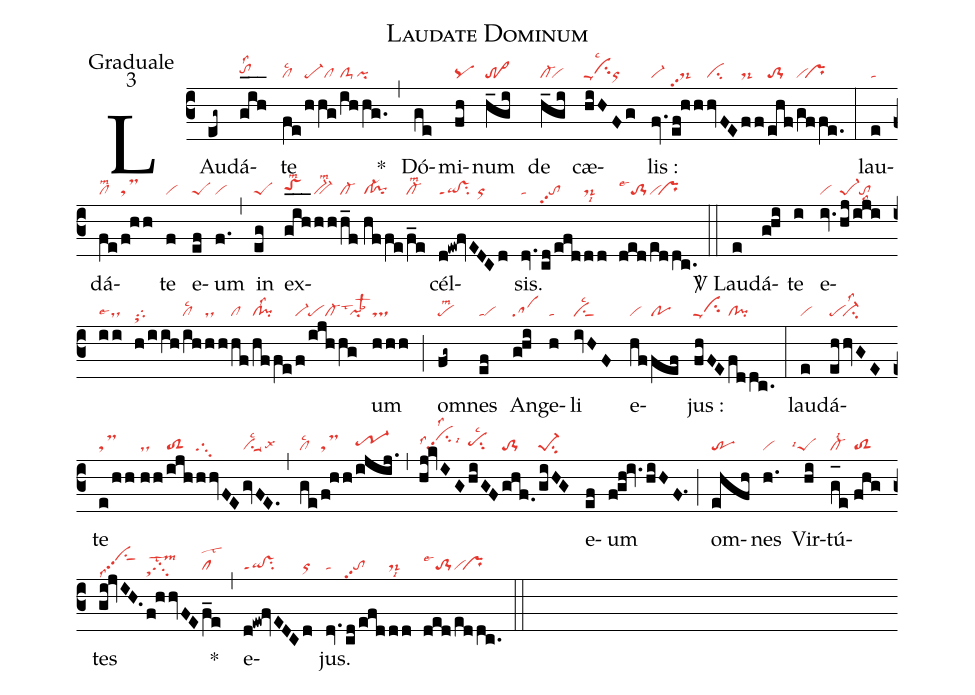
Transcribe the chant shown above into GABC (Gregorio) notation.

name:Laudate Dominum;
office-part:Graduale;
mode:3;
nabc-lines:1;
%%
(c3) LAu(eg~)dá(g_[oh:h]i_[oh:h]h_[oh:h]|tohhlss2)te(fe|cllsc2|hhg|pe-cl|ihhg.|clS-pi) <sp>*</sp>(,)
Dó(ge)mi(fh|pq)num(h_gi|tr>) de(h_gi|cl-`vi)
cæ(hiHFg|cippu1lsc2or)lis :(fv.|vi-|ef!hh|ds-pp2|hvFE|ci|ff|ds-|ehf|to-1|gffe.|vi`pr) (:)
lau(e|ta)dá(fe|cllsm2|f!hh|tsM)te(f|vi) e(ef|peS)um(f.|vi) (,)
in(eg|peS)
ex(g_[oh:h]i_[oh:h]h_[oh:h]|toShhlsm2|hh|bv-lsm2|h_f//|cl-|hffe|cl-!pi|f_e|cl-lsm2)cél(d!ew!fvEDCd|qi!vsppt1su2//or)sis.(dv.|ta|cd/efd|topp2|dd |ds-lsi8|ded|to-1lse1|eddc.|vi`pr) (::)
<sp>V/</sp> Lau(e)dá(g!hi)te(i)
e(iv.|vi|hj|pe-1|iji|//tolss8|ii |dslse1|h/iih|sthd`tg|ih|cllsc2|hh|ds|hf|cl|hffe|cl!pilss2|f|vi-|ijhhg|pecl-pilst2lsb2)um(hhh|ts) (;)
o(fg~|pelsm2)mnes(ef|tavi) An(g!hi|sa)ge(h|ta)li(ivHF|ciSlsc2)
e(hf|vi|fef|po)jus :(fhFE|cippu1|fddc.|cl!pi) (:)
lau(e|vi)dá(eh|pe|hvGE|ci-lss2)te(e/hh//|tsM|hh|ds|ijh|toS2|hhvFE|tg1|gvFE.|visu1suu1lsc2lsx6) (,)
(ge|cllsc2|f!hh|tsM|ijij.|tr-1hh) (,) (hj!kvIG|cihjpp2lss4lss2lsi6|hiGF|pehhsu2lsc2|ghf.|to-1|giHG|pe-1su2)
e(ef)um(f!gh!iv.hiHF.1) (;)
om(ehfh|tr)nes(h.|vi)
Vir(hi|````peSlsi4)tú(g_[oh:h]e//|cl-lsi2|fhg|toS2)tes(gi!jvIH.|ciShjpp2lss7|f!hhvFE|sthd`tg1lstm2|f_e|cllst2) <sp>*</sp>(,)
e(d!ew!fvEDC|qi!vsppt1su2|d|or)jus.(dv.|ta|cd/efd|topp2|dd |ds-lsi8|ded|to-1lse1|eddc.|vi`pr) (::)
